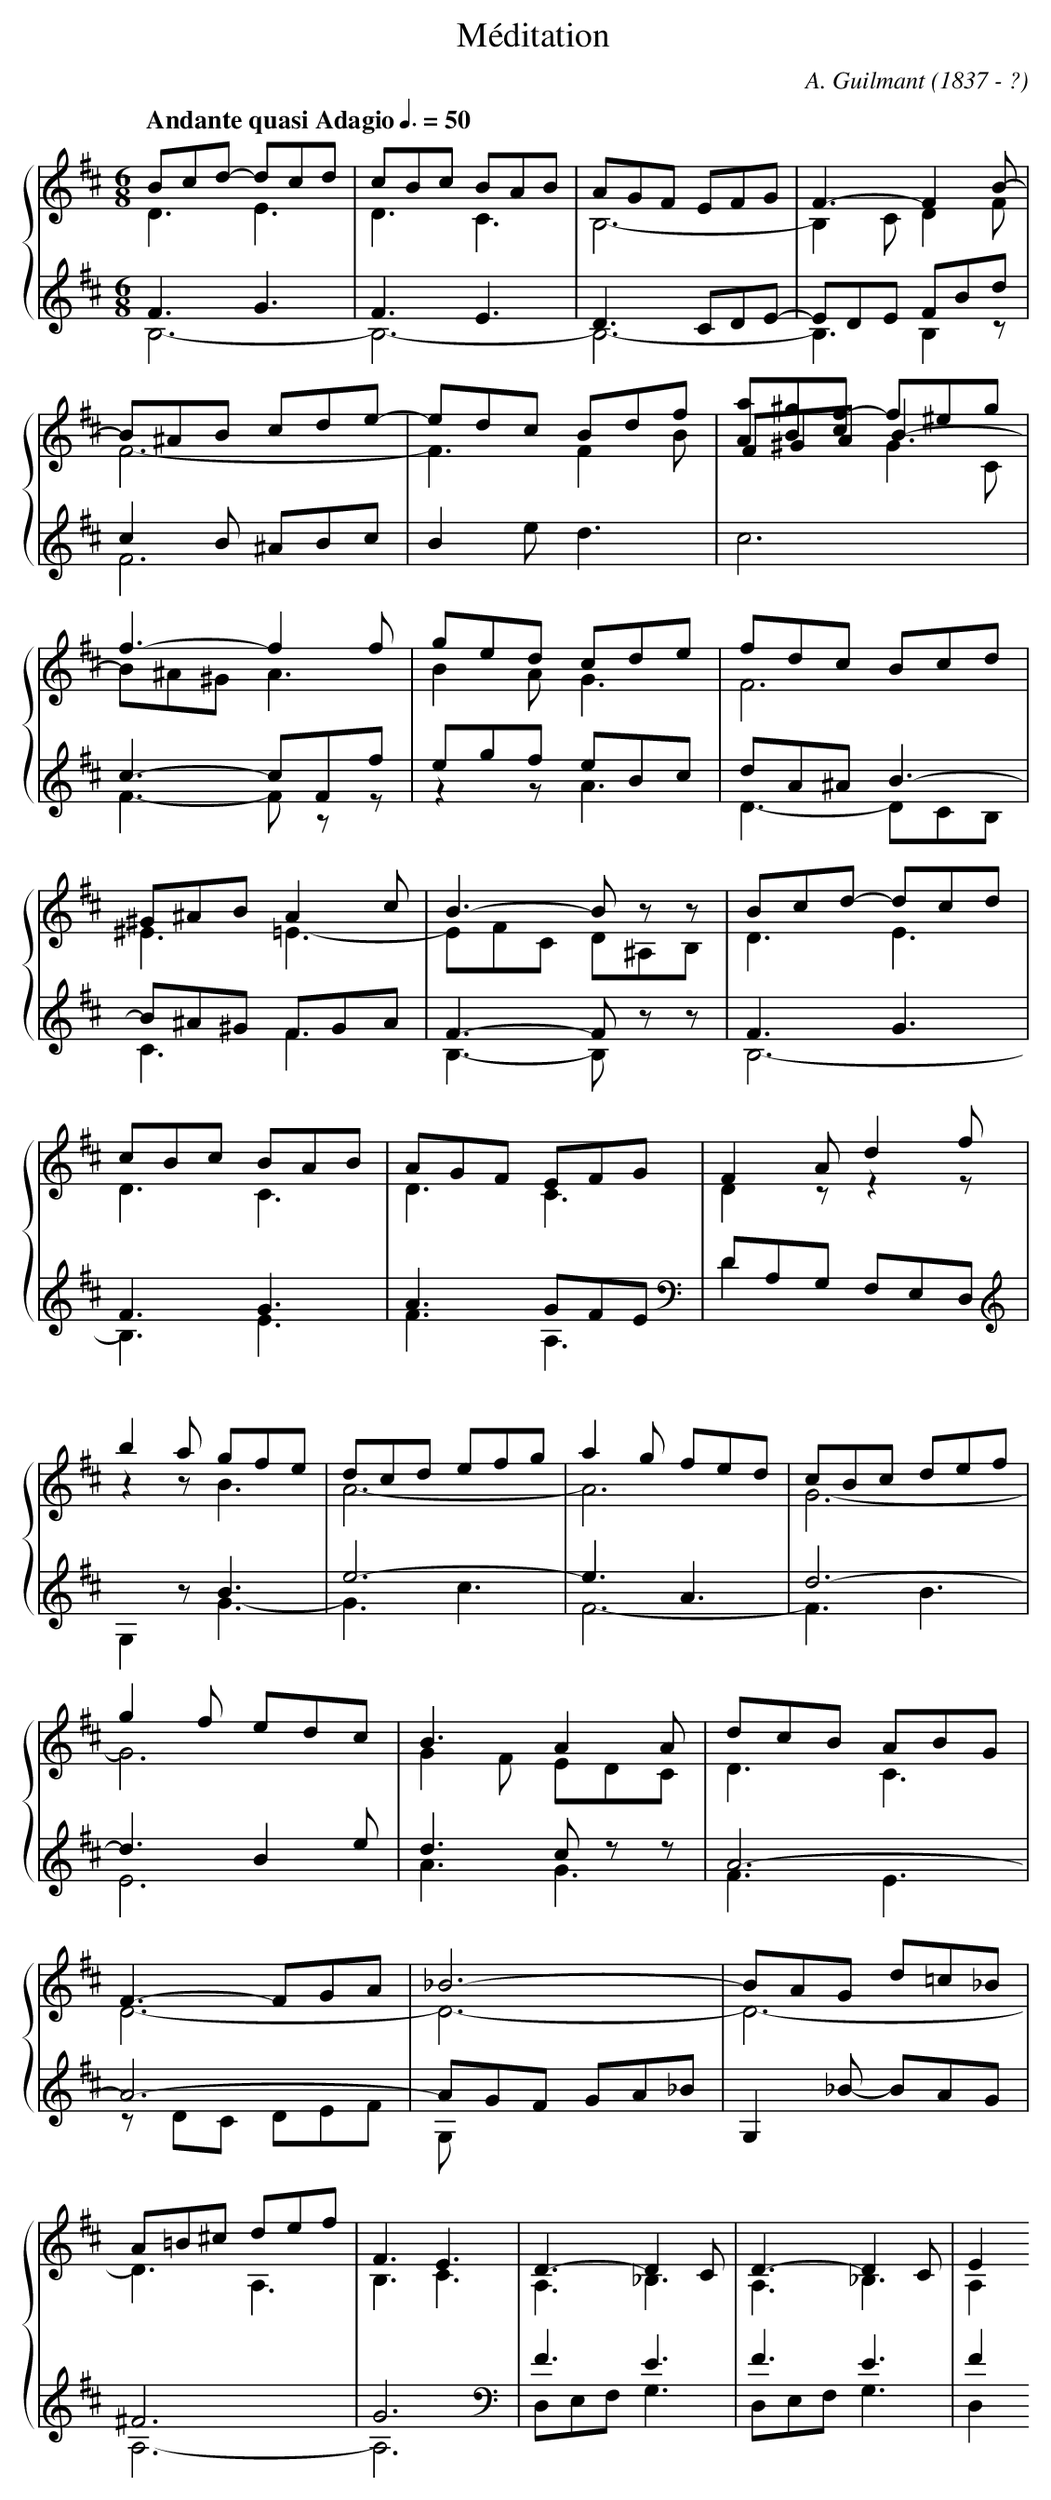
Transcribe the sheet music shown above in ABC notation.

X:1
T:Méditation
C:A. Guilmant (1837 - ?)
M:6/8
L:1/8
Q:"Andante quasi Adagio" 3/8=50
%%staves {(1 2)(3 4)}
K:Bm
V:1
Bcd- dcd|cBc BAB|AGF EFG|F3-F2B-|
V:2
D3E3|D3C3|B,6-|B,2CD2F|
V:3 shift=cC
F3G3|F3E3|D3CDE-|EDE FBd|
V:4 shift=cC
B,6-|B,6-|B,6-|B,3B,2z|
V:1
B^AB cde-|edc Bdf|[Aa][B^g][cf-] f^eg|f3-f2f|ged cde|
V:2
F6-|F3F2B|F^GAB3-&x3G2C|B^A^GA3|B2AG3|
V:3
c2B ^ABc|B2ed3|c6|c3-cFf|egf eBc|
V:4
F6|x6|x6|F3-Fzz|z2zA3|
V:1
fdc Bcd|^G^ABA2c|B3-Bzz|Bcd- dcd|cBc BAB|
V:2
F6|^E3=E3-|EFC D^A,B,|D3E3|D3C3|
V:3
dA^AB3-|B^A^G FGA|F3-Fzz|F3G3|F3G3|
V:4
D3-DCB,|C3F3|B,3-B,zz|B,6-|B,3E3|
V:1
AGF EFG|F2Ad2f|b2a gfe|dcd efg|a2g fed|
V:2
D3C3|D2zz2z|z2zB3|A6-|A6|
V:3
A3GFE|DA,G, F,E,D,|x3B3|e6-|e3A3|
V:4
F3A,3|D2xx3|G,2zG3-|G3c3|F6-|
V:1
cBc def|g2f edc|B3A2A|dcB ABG|F3-FGA|
V:2
G6-|G6|G2F EDC|D3C3|D6-|
V:3
d6-|d3B2e|d3czz|A6-|A6-|
V:4
F3B3|E6|A3G3|F3E3|zDC DEF|
V:1
_B6-|BAG d=c_B|A=B^c def|F3E3|D3-D2C|D3-D2C|
V:2
D6-|D6-|D3A,3|B,3C3|A,3_B,3|A,3_B,3|
V:3
AGF GA_B|G,2_B- BAG|^F6|G6|F3E3|F3E3|
V:4
G,x2x3|x6|A,6-|A,6|D,E,F,G,3|D,E,F,G,3|
V:1
E2
V:2
A,2
V:3
F2
V:4
D,2
